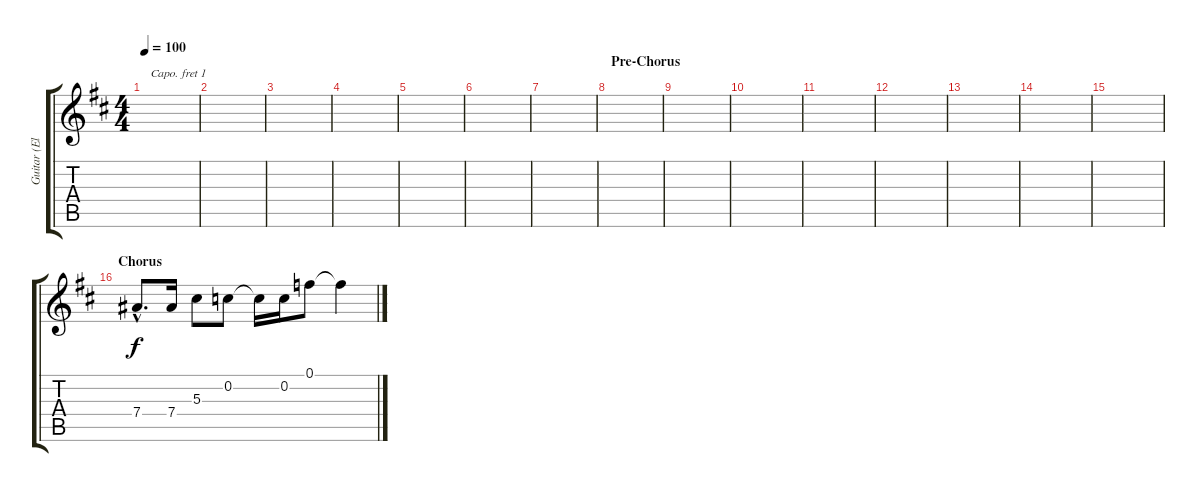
\track ("Guitar (Elec/Clean) Capo 1" "Guitar (El") {instrument electricguitarclean}
\staff {score tabs}
\capo 1
\tuning (E4 B3 G3 D3 A2 E2) {hide}
\ts (4 4)
\tempo 100
\clef g2
\ks d
|
|
|
|
|
|
|
\section ("" "Pre-Chorus")
|
|
|
|
|
|
|
|
\section ("" "Chorus")
7.4{hac}.8{d} 7.4.16 5.3.8 0.2.8 0.2{t}.16 0.2.16 0.1.8 0.1{t}.4
